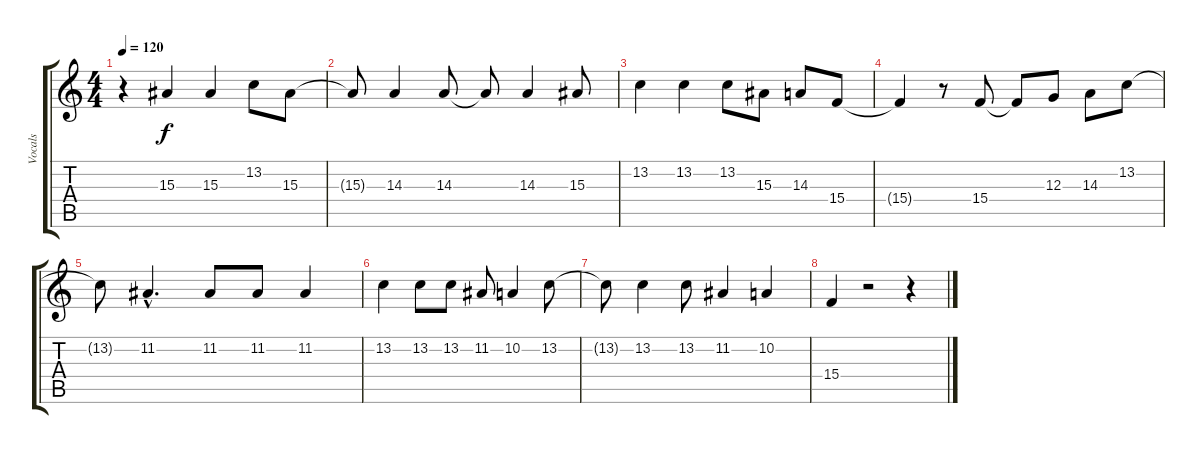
\track ("Vocals" "Vocals") {instrument choiraahs}
\staff {score tabs}
\tuning (E4 B3 G3 D3 A2 E2) {hide}
\ts (4 4)
\tempo 120
\clef g2
\ks c
r.4{dy f} 15.3.4 15.3.4 13.2.8 15.3.8 |
15.3{t}.8 14.3.4 14.3.8 14.3{t}.8 14.3.4 15.3.8 |
13.2.4 13.2.4 13.2.8 15.3.8 14.3.8 15.4.8 |
15.4{t}.4 r.8 15.4.8 15.4{t}.8 12.3.8 14.3.8 13.2.8 |
13.2{t}.8 11.2{hac}.4{d} 11.2.8 11.2.8 11.2.4 |
13.2.4 13.2.8 13.2.8 11.2.8 10.2.4 13.2.8 |
13.2{t}.8 13.2.4 13.2.8 11.2.4 10.2.4 |
15.4.4 r.2 r.4
